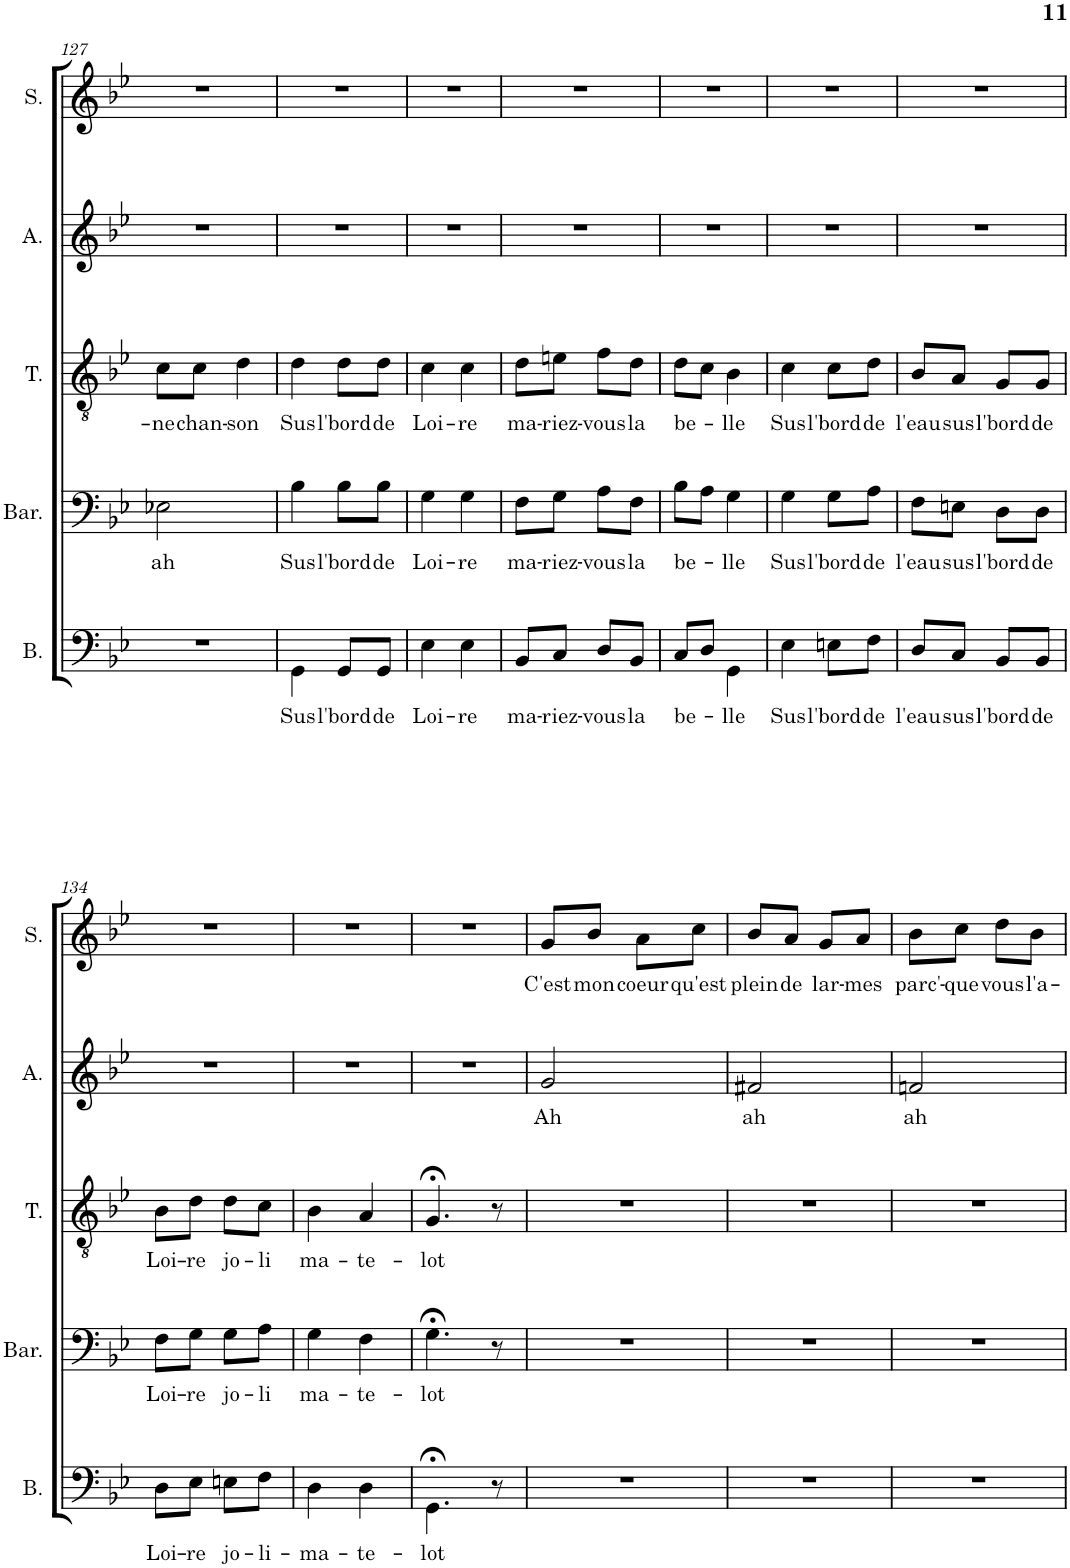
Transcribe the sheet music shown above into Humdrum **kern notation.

**kern	**text	**kern	**text	**kern	**text	**kern	**text	**kern	**text
*part5	*part5	*part4	*part4	*part3	*part3	*part2	*part2	*part1	*part1
*staff5	*staff5	*staff4	*staff4	*staff3	*staff3	*staff2	*staff2	*staff1	*staff1
*I"Basse	*	*I"Baryton	*	*I"Tenor	*	*I"Alto	*	*I"Soprano	*
*I'B.	*	*I'Bar.	*	*I'T.	*	*I'A.	*	*I'S.	*
!!LO:PB:g=z
*clefF4	*	*clefF4	*	*clefGv2	*	*clefG2	*	*clefG2	*
*k[b-e-]	*	*k[b-e-]	*	*k[b-e-]	*	*k[b-e-]	*	*k[b-e-]	*
*M2/4	*	*M2/4	*	*M2/4	*	*M2/4	*	*M2/4	*
=127	=127	=127	=127	=127	=127	=127	=127	=127	=127
!	!	!	!LO:LY:b	!	!LO:LY:b	!	!	!	!
2r	.	2E-X\	ah	8c\L	-ne	2r	.	2r	.
!	!	!	!	!	!LO:LY:b	!	!	!	!
.	.	.	.	8c\J	chan-	.	.	.	.
!	!	!	!	!	!LO:LY:b	!	!	!	!
.	.	.	.	4d\	-son	.	.	.	.
=128	=128	=128	=128	=128	=128	=128	=128	=128	=128
!	!LO:LY:b	!	!LO:LY:b	!	!LO:LY:b	!	!	!	!
4GG\	Sus	4B-\	Sus	4d\	Sus	2r	.	2r	.
!	!LO:LY:b	!	!LO:LY:b	!	!LO:LY:b	!	!	!	!
8GG/L	l'bord	8B-\L	l'bord	8d\L	l'bord	.	.	.	.
!	!LO:LY:b	!	!LO:LY:b	!	!LO:LY:b	!	!	!	!
8GG/J	de	8B-\J	de	8d\J	de	.	.	.	.
=129	=129	=129	=129	=129	=129	=129	=129	=129	=129
!	!LO:LY:b	!	!LO:LY:b	!	!LO:LY:b	!	!	!	!
4E-\	Loi-	4G\	Loi-	4c\	Loi-	2r	.	2r	.
!	!LO:LY:b	!	!LO:LY:b	!	!LO:LY:b	!	!	!	!
4E-\	-re	4G\	-re	4c\	-re	.	.	.	.
=130	=130	=130	=130	=130	=130	=130	=130	=130	=130
!	!LO:LY:b	!	!LO:LY:b	!	!LO:LY:b	!	!	!	!
8BB-/L	ma-	8F\L	ma-	8d\L	ma-	2r	.	2r	.
!	!LO:LY:b	!	!LO:LY:b	!	!LO:LY:b	!	!	!	!
8C/J	-riez-	8G\J	-riez-	8en\J	-riez-	.	.	.	.
!	!LO:LY:b	!	!LO:LY:b	!	!LO:LY:b	!	!	!	!
8D/L	-vous	8A\L	-vous	8f\L	-vous	.	.	.	.
!	!LO:LY:b	!	!LO:LY:b	!	!LO:LY:b	!	!	!	!
8BB-/J	la	8F\J	la	8d\J	la	.	.	.	.
=131	=131	=131	=131	=131	=131	=131	=131	=131	=131
!	!LO:LY:b	!	!LO:LY:b	!	!LO:LY:b	!	!	!	!
8C/L	be-	8B-\L	be-	8d\L	be-	2r	.	2r	.
8D/J	.	8A\J	.	8c\J	.	.	.	.	.
!	!LO:LY:b	!	!LO:LY:b	!	!LO:LY:b	!	!	!	!
4GG\	-lle	4G\	-lle	4B-\	-lle	.	.	.	.
=132	=132	=132	=132	=132	=132	=132	=132	=132	=132
!	!LO:LY:b	!	!LO:LY:b	!	!LO:LY:b	!	!	!	!
4E-\	Sus	4G\	Sus	4c\	Sus	2r	.	2r	.
!	!LO:LY:b	!	!LO:LY:b	!	!LO:LY:b	!	!	!	!
8En\L	l'bord	8G\L	l'bord	8c\L	l'bord	.	.	.	.
!	!LO:LY:b	!	!LO:LY:b	!	!LO:LY:b	!	!	!	!
8F\J	de	8A\J	de	8d\J	de	.	.	.	.
=133	=133	=133	=133	=133	=133	=133	=133	=133	=133
!	!LO:LY:b	!	!LO:LY:b	!	!LO:LY:b	!	!	!	!
8D/L	l'eau	8F\L	l'eau	8B-/L	l'eau	2r	.	2r	.
!	!LO:LY:b	!	!LO:LY:b	!	!LO:LY:b	!	!	!	!
8C/J	sus	8En\J	sus	8A/J	sus	.	.	.	.
!	!LO:LY:b	!	!LO:LY:b	!	!LO:LY:b	!	!	!	!
8BB-/L	l'bord	8D\L	l'bord	8G/L	l'bord	.	.	.	.
!	!LO:LY:b	!	!LO:LY:b	!	!LO:LY:b	!	!	!	!
8BB-/J	de	8D\J	de	8G/J	de	.	.	.	.
!!LO:LB:g=z
=134	=134	=134	=134	=134	=134	=134	=134	=134	=134
!	!LO:LY:b	!	!LO:LY:b	!	!LO:LY:b	!	!	!	!
8D\L	Loi-	8F\L	Loi-	8B-\L	Loi-	2r	.	2r	.
!	!LO:LY:b	!	!LO:LY:b	!	!LO:LY:b	!	!	!	!
8E-\J	-re	8G\J	-re	8d\J	-re	.	.	.	.
!	!LO:LY:b	!	!LO:LY:b	!	!LO:LY:b	!	!	!	!
8En\L	jo-	8G\L	jo-	8d\L	jo-	.	.	.	.
!	!LO:LY:b	!	!LO:LY:b	!	!LO:LY:b	!	!	!	!
8F\J	-li-	8A\J	-li	8c\J	-li	.	.	.	.
=135	=135	=135	=135	=135	=135	=135	=135	=135	=135
!	!LO:LY:b	!	!LO:LY:b	!	!LO:LY:b	!	!	!	!
4D\	-ma-	4G\	ma-	4B-\	ma-	2r	.	2r	.
!	!LO:LY:b	!	!LO:LY:b	!	!LO:LY:b	!	!	!	!
4D\	-te-	4F\	-te-	4A/	-te-	.	.	.	.
=136	=136	=136	=136	=136	=136	=136	=136	=136	=136
!	!LO:LY:b	!	!LO:LY:b	!	!LO:LY:b	!	!	!	!
4.GG;<\	-lot	4.G;<\	-lot	4.G;</	-lot	2r	.	2r	.
8r	.	8r	.	8r	.	.	.	.	.
=137	=137	=137	=137	=137	=137	=137	=137	=137	=137
!	!	!	!	!	!	!	!LO:LY:b	!	!LO:LY:b
2r	.	2r	.	2r	.	2g/	Ah	8g/L	C'est
!	!	!	!	!	!	!	!	!	!LO:LY:b
.	.	.	.	.	.	.	.	8b-/J	mon
!	!	!	!	!	!	!	!	!	!LO:LY:b
.	.	.	.	.	.	.	.	8a\L	coeur
!	!	!	!	!	!	!	!	!	!LO:LY:b
.	.	.	.	.	.	.	.	8cc\J	qu'est
=138	=138	=138	=138	=138	=138	=138	=138	=138	=138
!	!	!	!	!	!	!	!LO:LY:b	!	!LO:LY:b
2r	.	2r	.	2r	.	2f#X/	ah	8b-/L	plein
!	!	!	!	!	!	!	!	!	!LO:LY:b
.	.	.	.	.	.	.	.	8a/J	de
!	!	!	!	!	!	!	!	!	!LO:LY:b
.	.	.	.	.	.	.	.	8g/L	lar-
!	!	!	!	!	!	!	!	!	!LO:LY:b
.	.	.	.	.	.	.	.	8a/J	-mes
=139	=139	=139	=139	=139	=139	=139	=139	=139	=139
!	!	!	!	!	!	!	!LO:LY:b	!	!LO:LY:b
2r	.	2r	.	2r	.	2fn/	ah	8b-\L	parc'-
!	!	!	!	!	!	!	!	!	!LO:LY:b
.	.	.	.	.	.	.	.	8cc\J	-que
!	!	!	!	!	!	!	!	!	!LO:LY:b
.	.	.	.	.	.	.	.	8dd\L	vous
!	!	!	!	!	!	!	!	!	!LO:LY:b
.	.	.	.	.	.	.	.	8b-\J	l'a-
=	=	=	=	=	=	=	=	=	=
*-	*-	*-	*-	*-	*-	*-	*-	*-	*-
